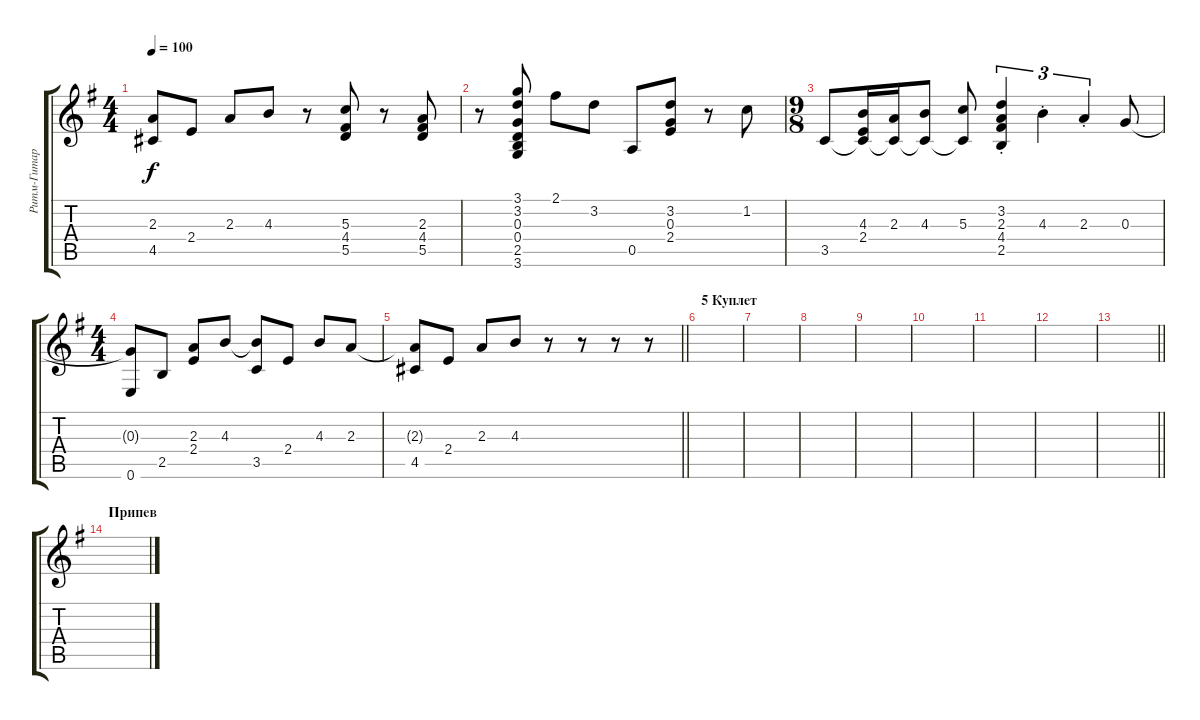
\track ("Ритм-Гитара (Перебор)" "Ритм-Гитар") {instrument acousticguitarnylon}
\staff {score tabs}
\tuning (E4 B3 G3 D3 A2 E2) {hide}
\ts (4 4)
\tempo 100
\clef g2
\ks eminor
(2.3{t} 4.5).8{dy f} 2.4.8 2.3.8 4.3.8 r.8 (5.3 4.4 5.5).8 r.8 (2.3 4.4 5.5).8 |
r.8 (3.1 3.2 0.3 0.4 2.5 3.6).8 2.1.8 3.2.8 0.5.8 (3.2 0.3 2.4).8 r.8 1.2.8 |
\ts (9 8)
3.5.8 (4.3 2.4 3.5{t}).16 (2.3 3.5{t}).16 (4.3 3.5{t}).8 (5.3 3.5{t}).8 (3.2{st} 2.3{st} 4.4{st} 2.5{st}).4{tu (3 2)} 4.3{st}.4{tu (3 2)} 2.3{st}.4{tu (3 2)} 0.3.8 |
\ts (4 4)
(0.3{t} 0.6).8 2.5.8 (2.3 2.4).8 4.3.8 (4.3{t} 3.5).8 2.4.8 4.3.8 2.3.8 |
\barLineRight lightlight
(2.3{t} 4.5).8 2.4.8 2.3.8 4.3.8 r.8 r.8 r.8 r.8 |
\section ("" "5 Куплет")
|
|
|
|
|
|
|
\barLineRight lightlight
|
\section ("" "Припев")
